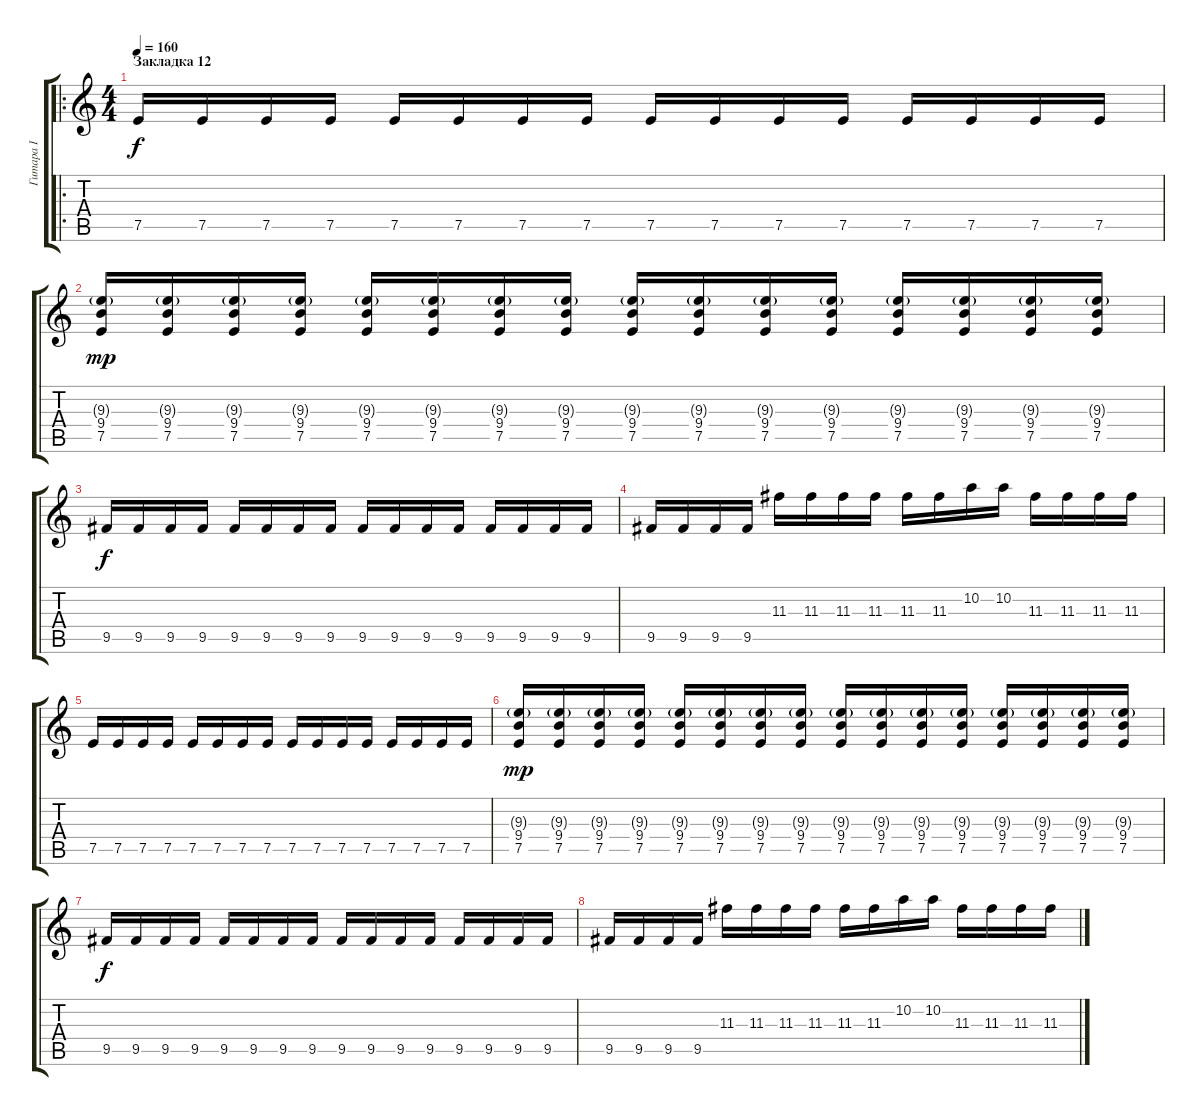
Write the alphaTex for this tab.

\track ("Гитара I" "Гитара I") {instrument distortionguitar}
\staff {score tabs}
\tuning (E4 B3 G3 D3 A2 E2) {hide}
\ro
\ts (4 4)
\section ("" "Закладка 12")
\tempo 160
\clef g2
\ks c
7.5.16{dy f} 7.5.16 7.5.16 7.5.16 7.5.16 7.5.16 7.5.16 7.5.16 7.5.16 7.5.16 7.5.16 7.5.16 7.5.16 7.5.16 7.5.16 7.5.16 |
(9.3{g} 9.4 7.5).16{dy mp} (9.3{g} 9.4 7.5).16 (9.3{g} 9.4 7.5).16 (9.3{g} 9.4 7.5).16 (9.3{g} 9.4 7.5).16 (9.3{g} 9.4 7.5).16 (9.3{g} 9.4 7.5).16 (9.3{g} 9.4 7.5).16 (9.3{g} 9.4 7.5).16 (9.3{g} 9.4 7.5).16 (9.3{g} 9.4 7.5).16 (9.3{g} 9.4 7.5).16 (9.3{g} 9.4 7.5).16 (9.3{g} 9.4 7.5).16 (9.3{g} 9.4 7.5).16 (9.3{g} 9.4 7.5).16 |
9.5.16{dy f} 9.5.16 9.5.16 9.5.16 9.5.16 9.5.16 9.5.16 9.5.16 9.5.16 9.5.16 9.5.16 9.5.16 9.5.16 9.5.16 9.5.16 9.5.16 |
9.5.16 9.5.16 9.5.16 9.5.16 11.3.16 11.3.16 11.3.16 11.3.16 11.3.16 11.3.16 10.2.16 10.2.16 11.3.16 11.3.16 11.3.16 11.3.16 |
7.5.16 7.5.16 7.5.16 7.5.16 7.5.16 7.5.16 7.5.16 7.5.16 7.5.16 7.5.16 7.5.16 7.5.16 7.5.16 7.5.16 7.5.16 7.5.16 |
(9.3{g} 9.4 7.5).16{dy mp} (9.3{g} 9.4 7.5).16 (9.3{g} 9.4 7.5).16 (9.3{g} 9.4 7.5).16 (9.3{g} 9.4 7.5).16 (9.3{g} 9.4 7.5).16 (9.3{g} 9.4 7.5).16 (9.3{g} 9.4 7.5).16 (9.3{g} 9.4 7.5).16 (9.3{g} 9.4 7.5).16 (9.3{g} 9.4 7.5).16 (9.3{g} 9.4 7.5).16 (9.3{g} 9.4 7.5).16 (9.3{g} 9.4 7.5).16 (9.3{g} 9.4 7.5).16 (9.3{g} 9.4 7.5).16 |
9.5.16{dy f} 9.5.16 9.5.16 9.5.16 9.5.16 9.5.16 9.5.16 9.5.16 9.5.16 9.5.16 9.5.16 9.5.16 9.5.16 9.5.16 9.5.16 9.5.16 |
9.5.16 9.5.16 9.5.16 9.5.16 11.3.16 11.3.16 11.3.16 11.3.16 11.3.16 11.3.16 10.2.16 10.2.16 11.3.16 11.3.16 11.3.16 11.3.16
